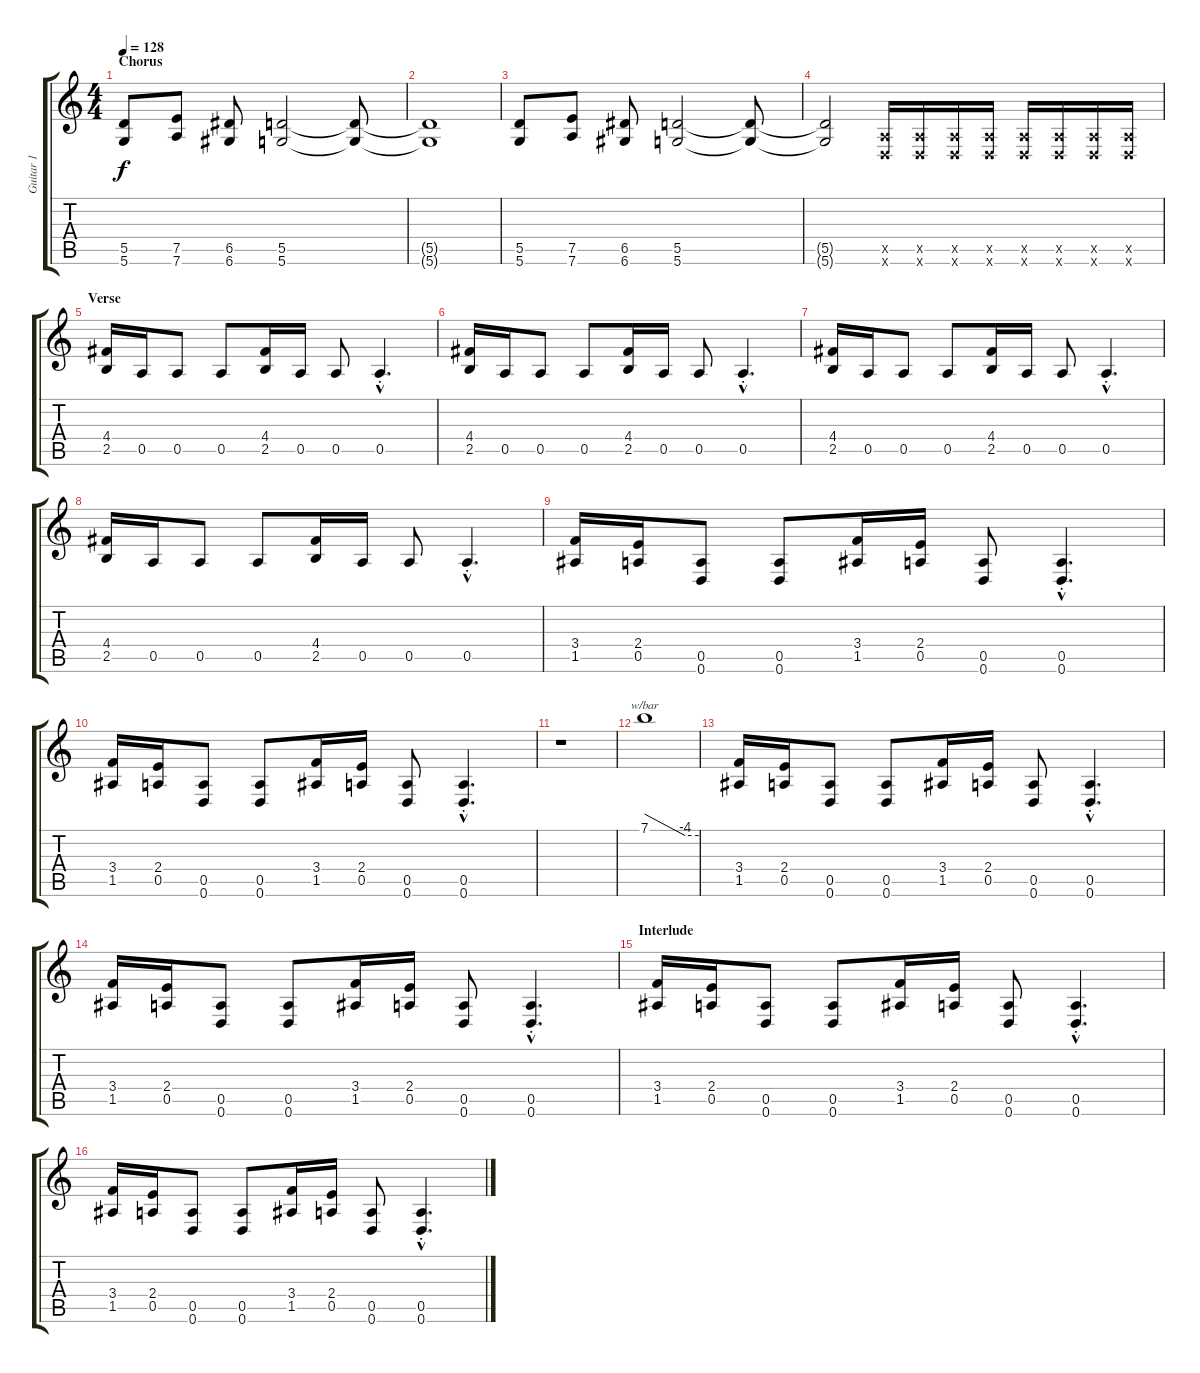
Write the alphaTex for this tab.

\track ("Guitar 1" "Guitar 1") {instrument distortionguitar}
\staff {score tabs}
\tuning (E4 B3 G3 D3 A2 D2) {hide}
\ts (4 4)
\section ("" "Chorus")
\tempo 128
\clef g2
\ks c
(5.5 5.6).8{dy f} (7.5 7.6).8 (6.5 6.6).8 (5.5 5.6).2 (5.5{t} 5.6{t}).8 |
(5.5{t} 5.6{t}).1 |
(5.5 5.6).8 (7.5 7.6).8 (6.5 6.6).8 (5.5 5.6).2 (5.5{t} 5.6{t}).8 |
(5.5{t} 5.6{t}).2 (0.5{x} 0.6{x}).16 (0.5{x} 0.6{x}).16 (0.5{x} 0.6{x}).16 (0.5{x} 0.6{x}).16 (0.5{x} 0.6{x}).16 (0.5{x} 0.6{x}).16 (0.5{x} 0.6{x}).16 (0.5{x} 0.6{x}).16 |
\section ("" "Verse")
(4.4 2.5).16 0.5.16 0.5.8 0.5.8 (4.4 2.5).16 0.5.16 0.5.8 0.5{hac st}.4{d} |
(4.4 2.5).16 0.5.16 0.5.8 0.5.8 (4.4 2.5).16 0.5.16 0.5.8 0.5{hac st}.4{d} |
(4.4 2.5).16 0.5.16 0.5.8 0.5.8 (4.4 2.5).16 0.5.16 0.5.8 0.5{hac st}.4{d} |
(4.4 2.5).16 0.5.16 0.5.8 0.5.8 (4.4 2.5).16 0.5.16 0.5.8 0.5{hac st}.4{d} |
(3.4 1.5).16 (2.4 0.5).16 (0.5 0.6).8 (0.5 0.6).8 (3.4 1.5).16 (2.4 0.5).16 (0.5 0.6).8 (0.5{hac st} 0.6{hac st}).4{d} |
(3.4 1.5).16 (2.4 0.5).16 (0.5 0.6).8 (0.5 0.6).8 (3.4 1.5).16 (2.4 0.5).16 (0.5 0.6).8 (0.5{hac st} 0.6{hac st}).4{d} |
r.1 |
7.1.1{tbe (custom default 0 0 45 -16 60 -16)} |
(3.4 1.5).16 (2.4 0.5).16 (0.5 0.6).8 (0.5 0.6).8 (3.4 1.5).16 (2.4 0.5).16 (0.5 0.6).8 (0.5{hac st} 0.6{hac st}).4{d} |
(3.4 1.5).16 (2.4 0.5).16 (0.5 0.6).8 (0.5 0.6).8 (3.4 1.5).16 (2.4 0.5).16 (0.5 0.6).8 (0.5{hac st} 0.6{hac st}).4{d} |
\section ("" "Interlude")
(3.4 1.5).16 (2.4 0.5).16 (0.5 0.6).8 (0.5 0.6).8 (3.4 1.5).16 (2.4 0.5).16 (0.5 0.6).8 (0.5{hac st} 0.6{hac st}).4{d} |
(3.4 1.5).16 (2.4 0.5).16 (0.5 0.6).8 (0.5 0.6).8 (3.4 1.5).16 (2.4 0.5).16 (0.5 0.6).8 (0.5{hac st} 0.6{hac st}).4{d}
